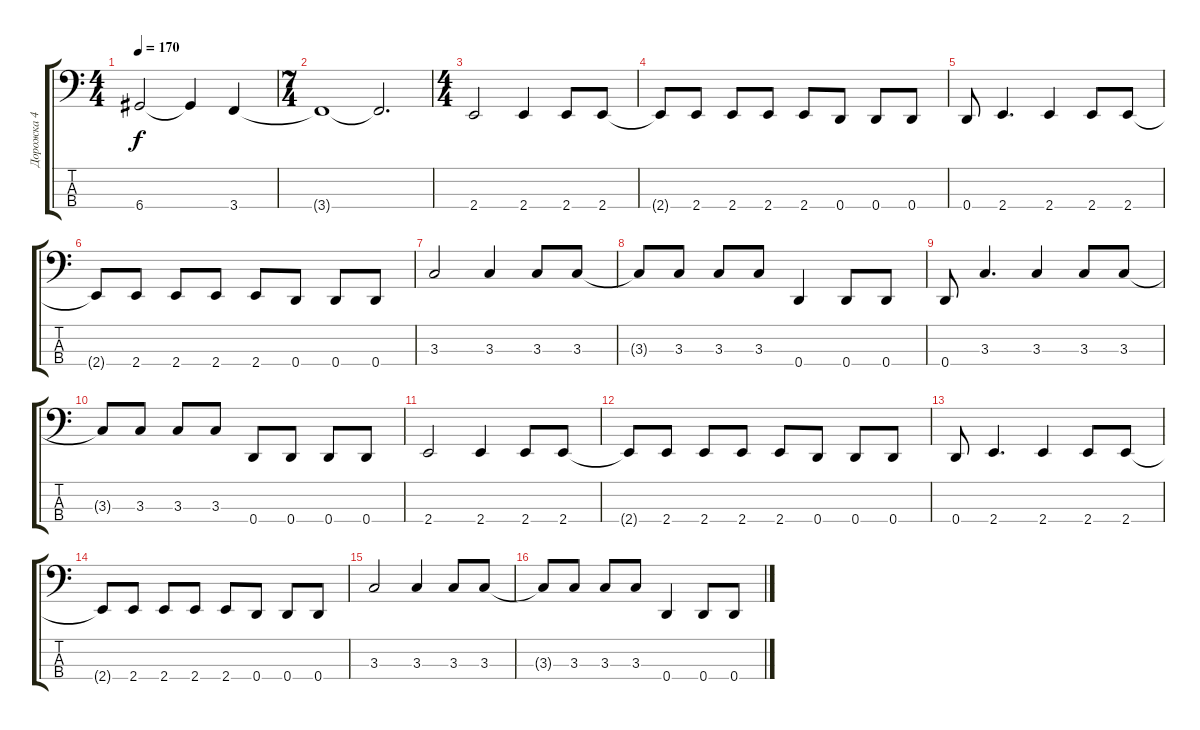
\track ("Дорожка 4" "Дорожка 4") {instrument electricbassfinger}
\staff {score tabs}
\tuning (G2 D2 A1 D1) {hide}
\ts (4 4)
\tempo 170
\clef f4
\ks c
6.4{t}.2{dy f} 6.4{t}.4 3.4.4 |
\ts (7 4)
3.4{t}.1 3.4{t}.2{d} |
\ts (4 4)
2.4.2 2.4.4 2.4.8 2.4.8 |
2.4{t}.8 2.4.8 2.4.8 2.4.8 2.4.8 0.4.8 0.4.8 0.4.8 |
0.4.8 2.4.4{d} 2.4.4 2.4.8 2.4.8 |
2.4{t}.8 2.4.8 2.4.8 2.4.8 2.4.8 0.4.8 0.4.8 0.4.8 |
3.3.2 3.3.4 3.3.8 3.3.8 |
3.3{t}.8 3.3.8 3.3.8 3.3.8 0.4.4 0.4.8 0.4.8 |
0.4.8 3.3.4{d} 3.3.4 3.3.8 3.3.8 |
3.3{t}.8 3.3.8 3.3.8 3.3.8 0.4.8 0.4.8 0.4.8 0.4.8 |
2.4.2 2.4.4 2.4.8 2.4.8 |
2.4{t}.8 2.4.8 2.4.8 2.4.8 2.4.8 0.4.8 0.4.8 0.4.8 |
0.4.8 2.4.4{d} 2.4.4 2.4.8 2.4.8 |
2.4{t}.8 2.4.8 2.4.8 2.4.8 2.4.8 0.4.8 0.4.8 0.4.8 |
3.3.2 3.3.4 3.3.8 3.3.8 |
3.3{t}.8 3.3.8 3.3.8 3.3.8 0.4.4 0.4.8 0.4.8
